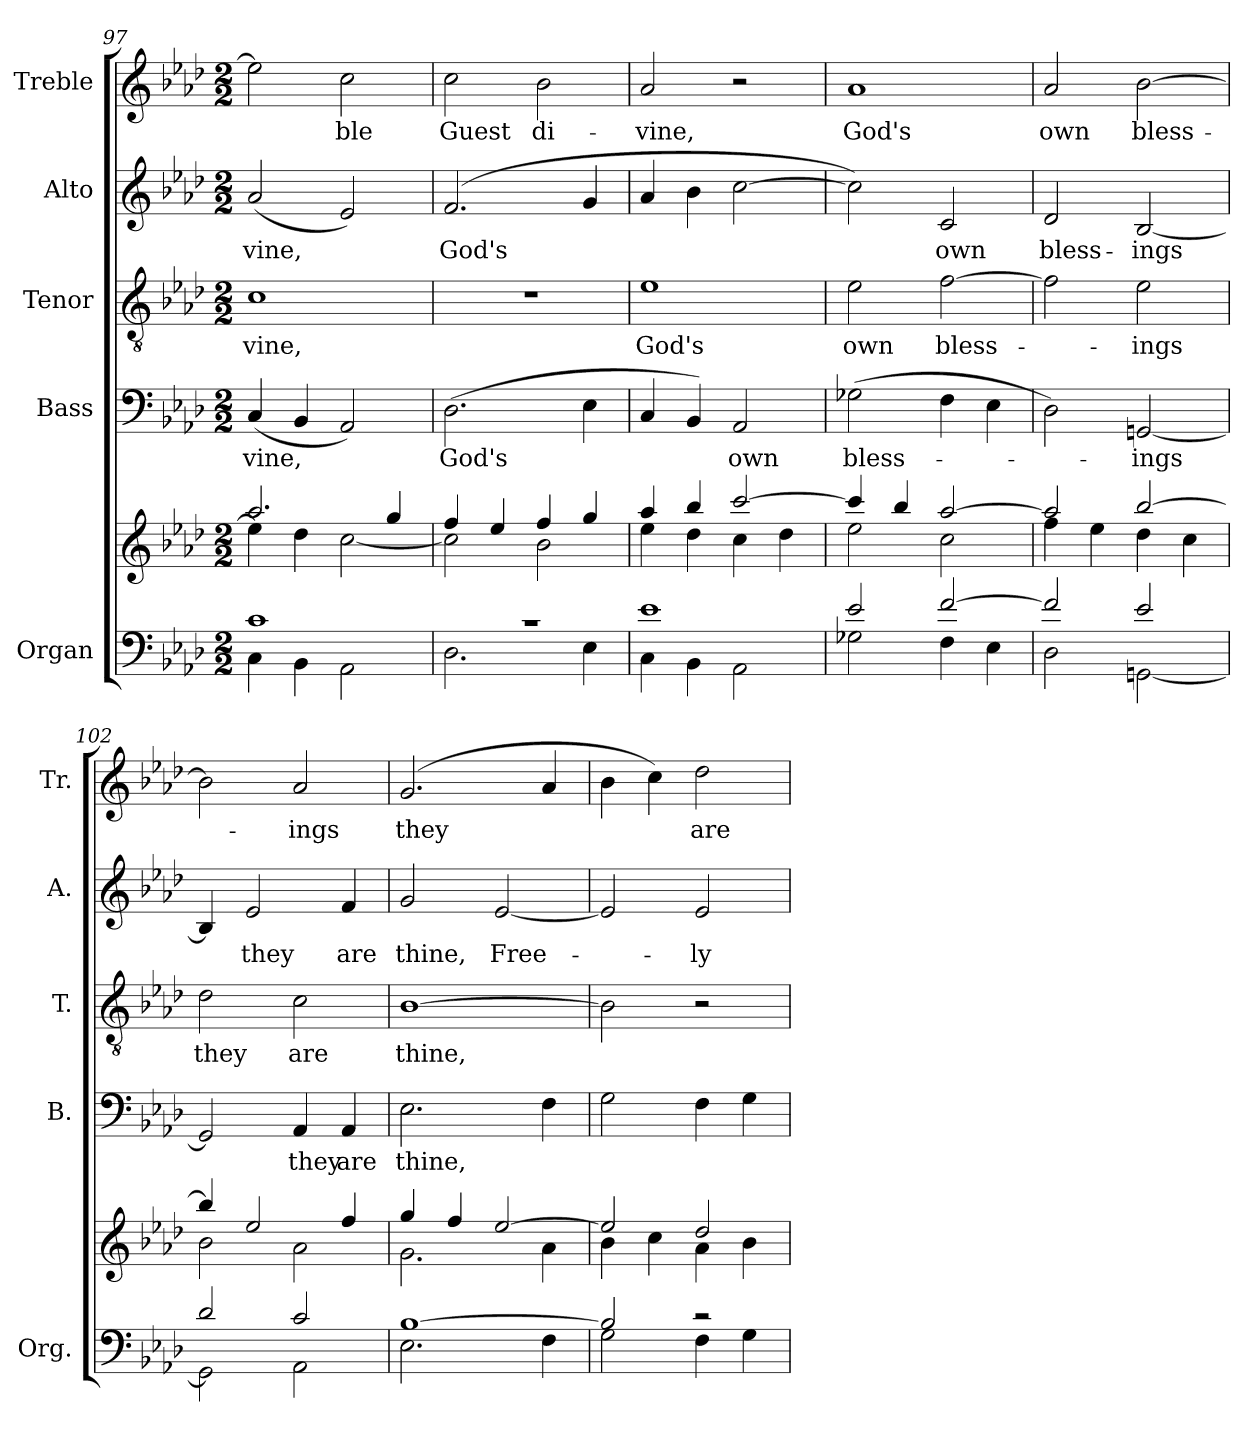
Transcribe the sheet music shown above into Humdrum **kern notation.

**kern	**kern	**kern	**text	**kern	**text	**kern	**text	**kern	**text
*part5	*part5	*part4	*part4	*part3	*part3	*part2	*part2	*part1	*part1
*staff6	*staff5	*staff4	*staff4	*staff3	*staff3	*staff2	*staff2	*staff1	*staff1
*I"Organ	*	*I"Bass	*	*I"Tenor	*	*I"Alto	*	*I"Treble	*
*I'Org.	*	*I'B.	*	*I'T.	*	*I'A.	*	*I'Tr.	*
*clefF4	*clefG2	*clefF4	*	*clefGv2	*	*clefG2	*	*clefG2	*
*	*	*	*	*ITrd7c12	*	*	*	*	*
*k[b-e-a-d-]	*k[b-e-a-d-]	*k[b-e-a-d-]	*	*k[b-e-a-d-]	*	*k[b-e-a-d-]	*	*k[b-e-a-d-]	*
*A-:	*A-:	*A-:	*	*A-:	*	*A-:	*	*A-:	*
*M2/2	*M2/2	*M2/2	*	*M2/2	*	*M2/2	*	*M2/2	*
=97	=97	=97	=97	=97	=97	=97	=97	=97	=97
*^	*^	*	*	*	*	*	*	*	*
!	!	!	!	!	!LO:LY:b:color=#000000	!	!	!	!	!	!
!	!	!	!	!	!	!	!LO:LY:b:color=#000000	!	!	!	!
!	!	!	!	!	!	!	!	!	!LO:LY:b:color=#000000	!	!
1ci	4Ci\	2.aa-i/	4ee-i\]	(4Ci/	-vine,	1Ci	-vine,	(2a-i/	-vine,	2ee-i\]	.
.	4BB-i\	.	4dd-i\	4BB-i/	.	.	.	.	.	.	.
!	!	!	!	!	!	!	!	!	!	!	!LO:LY:b:color=#000000
.	2AA-i\	.	[2cci\	2AA-i/)	.	.	.	2e-i/)	.	2cci\	-ble
.	.	4ggi/	.	.	.	.	.	.	.	.	.
=98	=98	=98	=98	=98	=98	=98	=98	=98	=98	=98	=98
!	!	!	!	!	!LO:LY:b:color=#000000	!	!	!	!	!	!
!	!	!	!	!	!	!	!	!	!LO:LY:b:color=#000000	!	!
!	!	!	!	!	!	!	!	!	!	!	!LO:LY:b:color=#000000
1r	2.D-i\	4ffi/	2cci\]	(2.D-i\	God's	1r	.	(2.fi/	God's	2cci\	Guest
.	.	4ee-i/	.	.	.	.	.	.	.	.	.
!	!	!	!	!	!	!	!	!	!	!	!LO:LY:b:color=#000000
.	.	4ffi/	2b-i\	.	.	.	.	.	.	2b-i\	di-
.	4E-i\	4ggi/	.	4E-i\	.	.	.	4gi/	.	.	.
!!LO:LB:g=z
=99	=99	=99	=99	=99	=99	=99	=99	=99	=99	=99	=99
!	!	!	!	!	!	!	!LO:LY:b:color=#000000	!	!	!	!
!	!	!	!	!	!	!	!	!	!	!	!LO:LY:b:color=#000000
1e-i	4Ci\	4aa-i/	4ee-i\	4Ci/	.	1E-i	God's	4a-i/	.	2a-i/	-vine,
.	4BB-i\	4bb-i/	4dd-i\	4BB-i/)	.	.	.	4b-i\	.	.	.
!	!	!	!	!	!LO:LY:b:color=#000000	!	!	!	!	!	!
.	2AA-i\	[2ccci/	4cci\	2AA-i/	own	.	.	[2cci\	.	2r	.
.	.	.	4dd-i\	.	.	.	.	.	.	.	.
=100	=100	=100	=100	=100	=100	=100	=100	=100	=100	=100	=100
!	!	!	!	!	!LO:LY:b:color=#000000	!	!	!	!	!	!
!	!	!	!	!	!	!	!LO:LY:b:color=#000000	!	!	!	!
!	!	!	!	!	!	!	!	!	!	!	!LO:LY:b:color=#000000
2e-i/	2G-Xi\	4ccci/]	2ee-i\	(2G-Xi\	bless-	2E-i\	own	2cci\])	.	1a-i	God's
.	.	4bb-i/	.	.	.	.	.	.	.	.	.
!	!	!	!	!	!	!	!LO:LY:b:color=#000000	!	!	!	!
!	!	!	!	!	!	!	!	!	!LO:LY:b:color=#000000	!	!
[2fi/	4Fi\	[2aa-i/	2cci\	4Fi\	.	[2Fi\	bless-	2ci/	own	.	.
.	4E-i\	.	.	4E-i\	.	.	.	.	.	.	.
=101	=101	=101	=101	=101	=101	=101	=101	=101	=101	=101	=101
!	!	!	!	!	!	!	!	!	!LO:LY:b:color=#000000	!	!
!	!	!	!	!	!	!	!	!	!	!	!LO:LY:b:color=#000000
2fi/]	2D-i\	2aa-i/]	4ffi\	2D-i\)	.	2Fi\]	.	2d-i/	bless-	2a-i/	own
.	.	.	4ee-i\	.	.	.	.	.	.	.	.
!	!	!	!	!	!LO:LY:b:color=#000000	!	!	!	!	!	!
!	!	!	!	!	!	!	!LO:LY:b:color=#000000	!	!	!	!
!	!	!	!	!	!	!	!	!	!LO:LY:b:color=#000000	!	!
!	!	!	!	!	!	!	!	!	!	!	!LO:LY:b:color=#000000
2e-i/	[2GGni\	[2bb-i/	4dd-i\	[2GGni/	-ings	2E-i\	-ings	[2B-i/	-ings	[2b-i\	bless-
.	.	.	4cci\	.	.	.	.	.	.	.	.
=102	=102	=102	=102	=102	=102	=102	=102	=102	=102	=102	=102
!	!	!	!	!	!	!	!LO:LY:b:color=#000000	!	!	!	!
2d-i/	2GGi\]	4bb-i/]	2b-i\	2GGi/]	.	2D-i\	they	4B-i/]	.	2b-i\]	.
!	!	!	!	!	!	!	!	!	!LO:LY:b:color=#000000	!	!
.	.	2ee-i/	.	.	.	.	.	2e-i/	they	.	.
!	!	!	!	!	!LO:LY:b:color=#000000	!	!	!	!	!	!
!	!	!	!	!	!	!	!LO:LY:b:color=#000000	!	!	!	!
!	!	!	!	!	!	!	!	!	!	!	!LO:LY:b:color=#000000
2ci/	2AA-i\	.	2a-i\	4AA-i/	they	2Ci\	are	.	.	2a-i/	-ings
!	!	!	!	!	!LO:LY:b:color=#000000	!	!	!	!	!	!
!	!	!	!	!	!	!	!	!	!LO:LY:b:color=#000000	!	!
.	.	4ffi/	.	4AA-i/	are	.	.	4fi/	are	.	.
=103	=103	=103	=103	=103	=103	=103	=103	=103	=103	=103	=103
!	!	!	!	!	!LO:LY:b:color=#000000	!	!	!	!	!	!
!	!	!	!	!	!	!	!LO:LY:b:color=#000000	!	!	!	!
!	!	!	!	!	!	!	!	!	!LO:LY:b:color=#000000	!	!
!	!	!	!	!	!	!	!	!	!	!	!LO:LY:b:color=#000000
[1B-i	2.E-i\	4ggi/	2.gi\	2.E-i\	thine,	[1BB-i	thine,	2gi/	thine,	(2.gi/	they
.	.	4ffi/	.	.	.	.	.	.	.	.	.
!	!	!	!	!	!	!	!	!	!LO:LY:b:color=#000000	!	!
.	.	[2ee-i/	.	.	.	.	.	[2e-i/	Free-	.	.
.	4Fi\	.	4a-i\	4Fi\	.	.	.	.	.	4a-i/	.
=104	=104	=104	=104	=104	=104	=104	=104	=104	=104	=104	=104
2B-i/]	2Gi\	2ee-i/]	4b-i\	2Gi\	.	2BB-i\]	.	2e-i/]	.	4b-i\	.
.	.	.	4cci\	.	.	.	.	.	.	4cci\)	.
!	!	!	!	!	!	!	!	!	!LO:LY:b:color=#000000	!	!
!	!	!	!	!	!	!	!	!	!	!	!LO:LY:b:color=#000000
2r	4Fi\	2dd-i/	4a-i\	4Fi\	.	2r	.	2e-i/	-ly	2dd-i\	are
.	4Gi\	.	4b-i\	4Gi\	.	.	.	.	.	.	.
*v	*v	*	*	*	*	*	*	*	*	*	*
*	*v	*v	*	*	*	*	*	*	*	*
=	=	=	=	=	=	=	=	=	=
*-	*-	*-	*-	*-	*-	*-	*-	*-	*-
